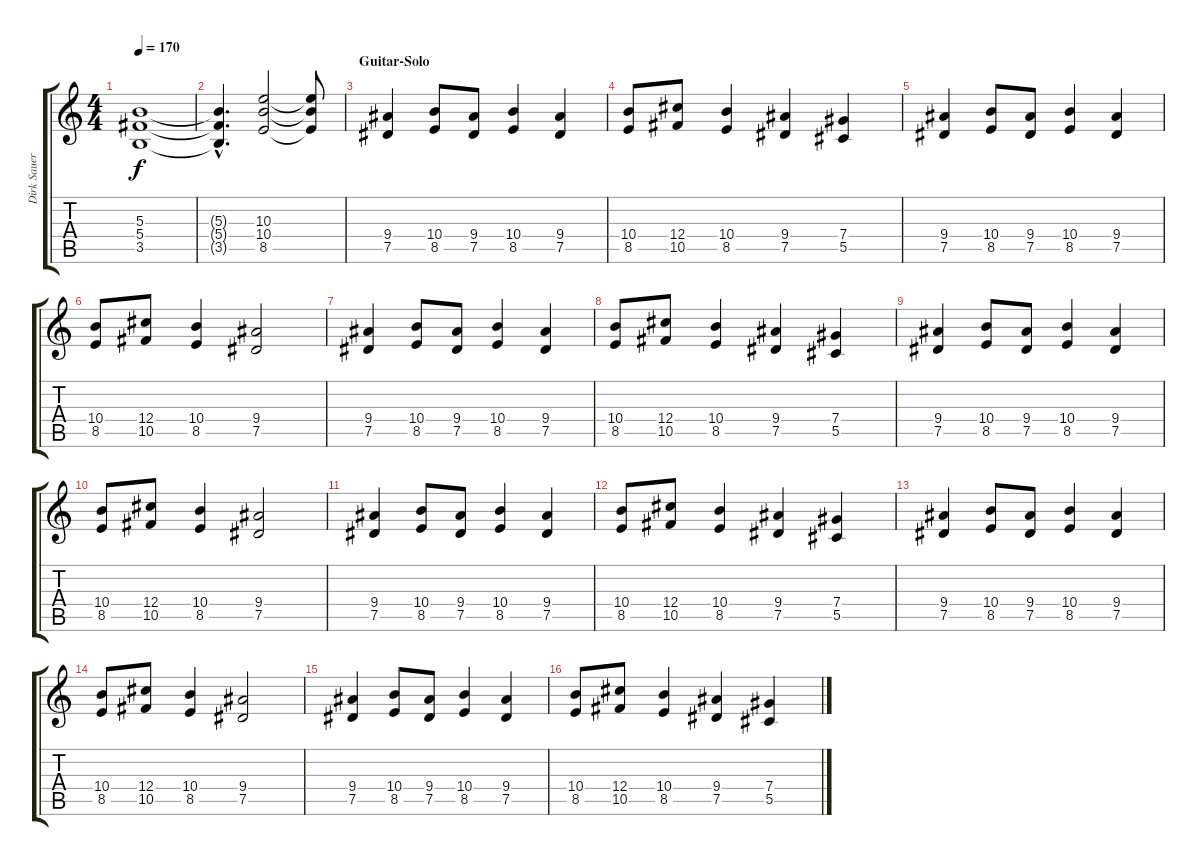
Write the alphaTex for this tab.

\track ("Dirk Sauer (?)" "Dirk Sauer") {instrument distortionguitar}
\staff {score tabs}
\tuning (Eb4 Bb3 Gb3 Db3 Ab2 Eb2) {hide}
\ts (4 4)
\tempo 170
\clef g2
\ks c
(5.3 5.4 3.5).1{dy f} |
(5.3{hac t} 5.4{hac t} 3.5{hac t}).4{d} (10.3 10.4 8.5).2 (10.3{t} 10.4{t} 8.5{t}).8 |
\section ("" "Guitar-Solo")
(9.4 7.5).4 (10.4 8.5).8 (9.4 7.5).8 (10.4 8.5).4 (9.4 7.5).4 |
(10.4 8.5).8 (12.4 10.5).8 (10.4 8.5).4 (9.4 7.5).4 (7.4 5.5).4 |
(9.4 7.5).4 (10.4 8.5).8 (9.4 7.5).8 (10.4 8.5).4 (9.4 7.5).4 |
(10.4 8.5).8 (12.4 10.5).8 (10.4 8.5).4 (9.4 7.5).2 |
(9.4 7.5).4 (10.4 8.5).8 (9.4 7.5).8 (10.4 8.5).4 (9.4 7.5).4 |
(10.4 8.5).8 (12.4 10.5).8 (10.4 8.5).4 (9.4 7.5).4 (7.4 5.5).4 |
(9.4 7.5).4 (10.4 8.5).8 (9.4 7.5).8 (10.4 8.5).4 (9.4 7.5).4 |
(10.4 8.5).8 (12.4 10.5).8 (10.4 8.5).4 (9.4 7.5).2 |
(9.4 7.5).4 (10.4 8.5).8 (9.4 7.5).8 (10.4 8.5).4 (9.4 7.5).4 |
(10.4 8.5).8 (12.4 10.5).8 (10.4 8.5).4 (9.4 7.5).4 (7.4 5.5).4 |
(9.4 7.5).4 (10.4 8.5).8 (9.4 7.5).8 (10.4 8.5).4 (9.4 7.5).4 |
(10.4 8.5).8 (12.4 10.5).8 (10.4 8.5).4 (9.4 7.5).2 |
(9.4 7.5).4 (10.4 8.5).8 (9.4 7.5).8 (10.4 8.5).4 (9.4 7.5).4 |
(10.4 8.5).8 (12.4 10.5).8 (10.4 8.5).4 (9.4 7.5).4 (7.4 5.5).4
